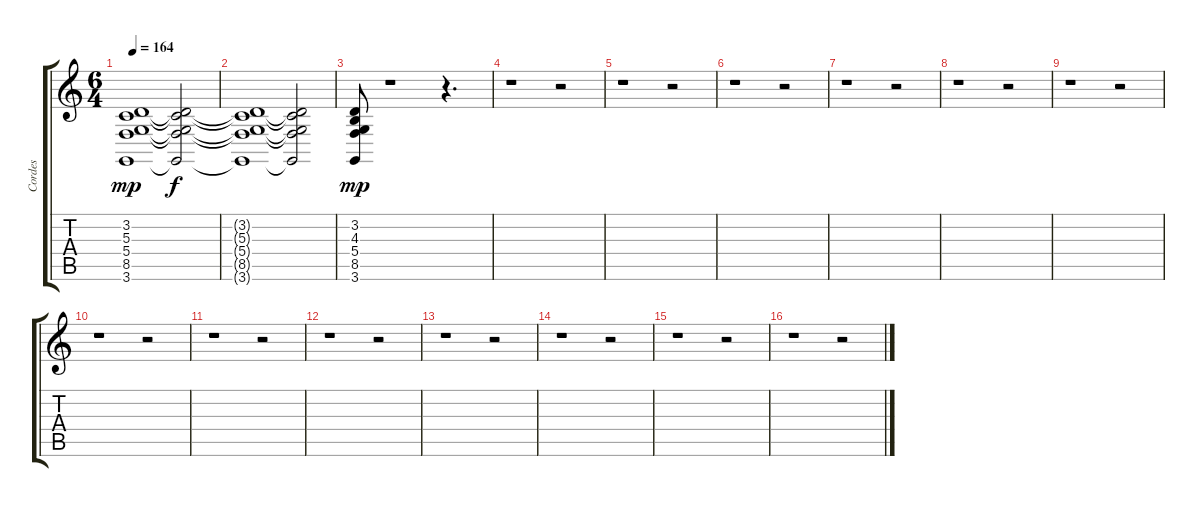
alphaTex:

\track ("Cordes" "Cordes") {instrument stringensemble2}
\staff {score tabs}
\tuning (E4 B3 G3 D3 A2 E2) {hide}
\ts (6 4)
\tempo 164
\clef g2
\ks c
(3.2 5.3 5.4 8.5 3.6).1{dy mp} (3.2{t} 5.3{t} 5.4{t} 8.5{t} 3.6{t}).2{dy f} |
(3.2{t} 5.3{t} 5.4{t} 8.5{t} 3.6{t}).1 (3.2{t} 5.3{t} 5.4{t} 8.5{t} 3.6{t}).2 |
(3.2 4.3 5.4 8.5 3.6).8{dy mp} r.1 r.4{d} |
r.1 r.2 |
r.1 r.2 |
r.1 r.2 |
r.1 r.2 |
r.1 r.2 |
r.1 r.2 |
r.1 r.2 |
r.1 r.2 |
r.1 r.2 |
r.1 r.2 |
r.1 r.2 |
r.1 r.2 |
r.1 r.2
